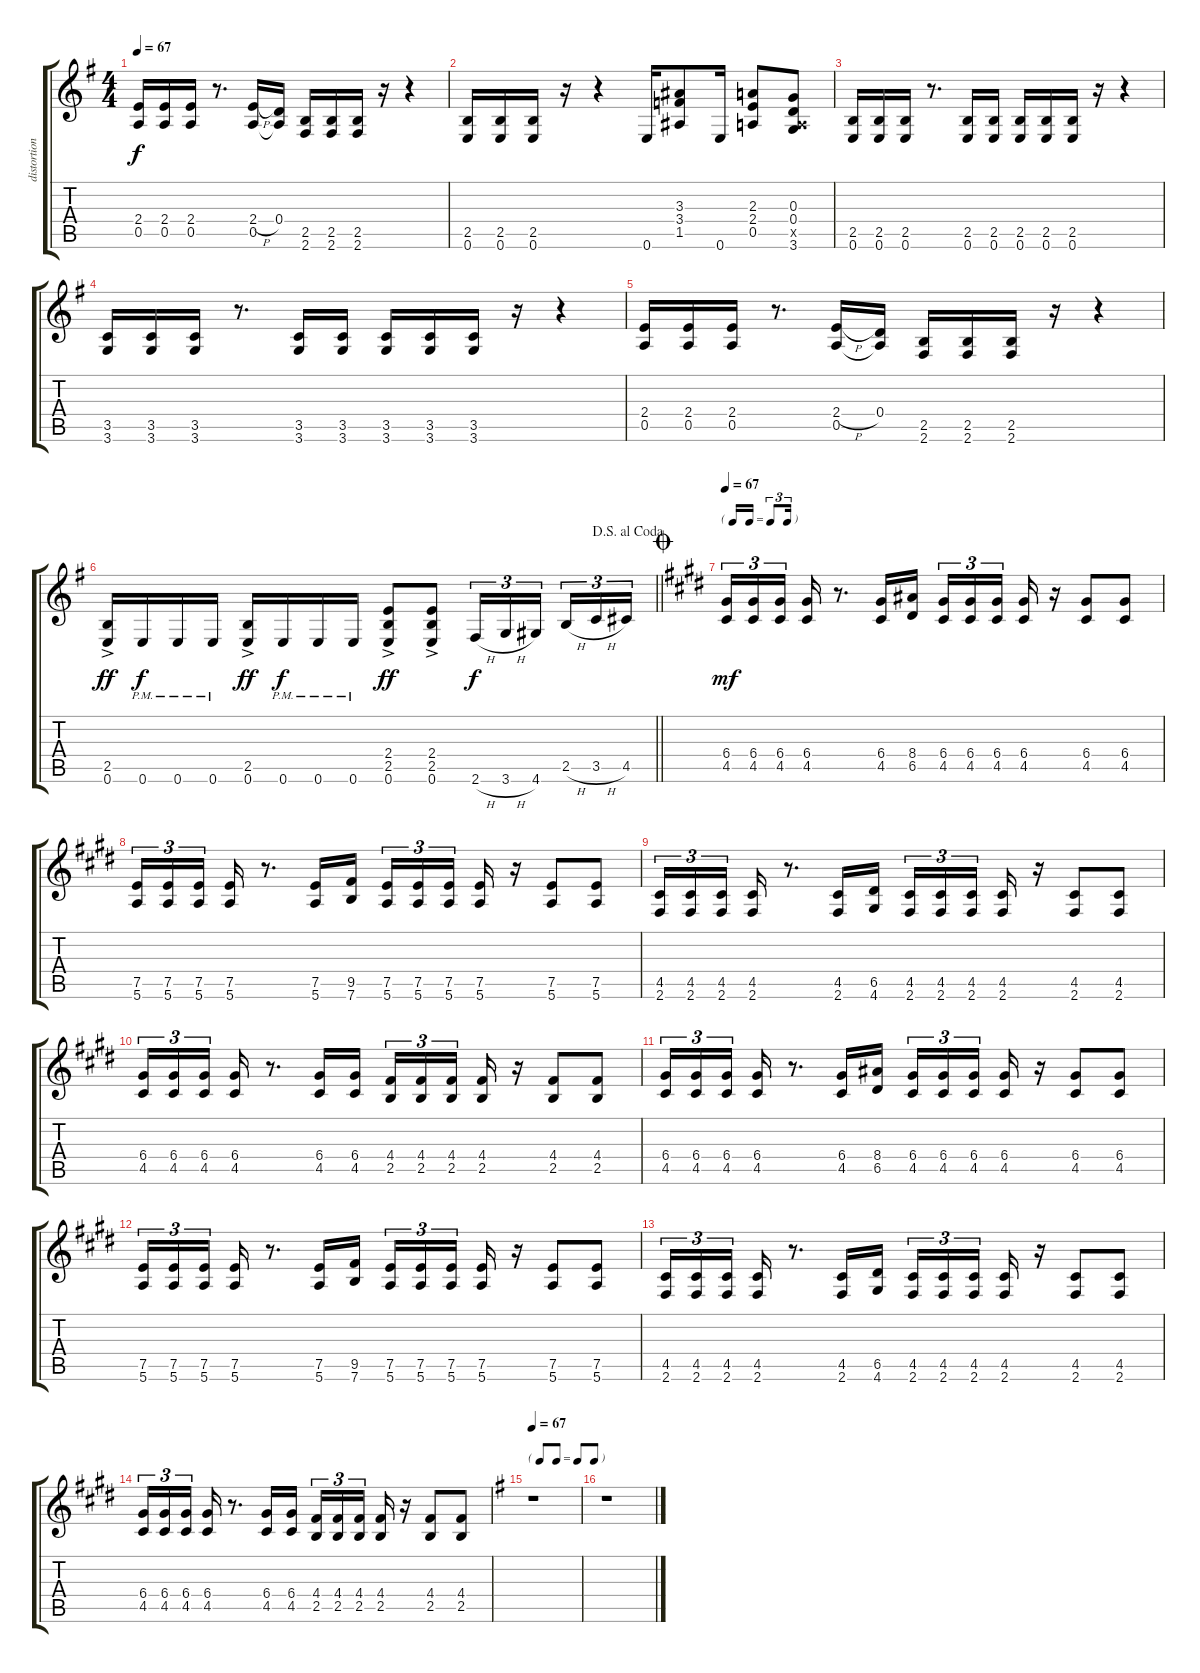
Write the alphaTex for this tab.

\track ("distortion guitar" "distortion") {instrument distortionguitar}
\staff {score tabs}
\tuning (E4 B3 G3 D3 A2 E2) {hide}
\ts (4 4)
\tempo 67
\clef g2
\ks g
(2.4 0.5).16{dy f} (2.4 0.5).16 (2.4 0.5).16 r.8{d} (2.4{h} 0.5).16 (0.4 0.5{t}).16 (2.5 2.6).16 (2.5 2.6).16 (2.5 2.6).16 r.16 r.4 |
(2.5 0.6).16 (2.5 0.6).16 (2.5 0.6).16 r.16 r.4 0.6.16 (3.3 3.4 1.5).8 0.6.16 (2.3 2.4 0.5).8 (0.3 0.4 0.5{x} 3.6).8 |
(2.5 0.6).16 (2.5 0.6).16 (2.5 0.6).16 r.8{d} (2.5 0.6).16 (2.5 0.6).16 (2.5 0.6).16 (2.5 0.6).16 (2.5 0.6).16 r.16 r.4 |
(3.5 3.6).16 (3.5 3.6).16 (3.5 3.6).16 r.8{d} (3.5 3.6).16 (3.5 3.6).16 (3.5 3.6).16 (3.5 3.6).16 (3.5 3.6).16 r.16 r.4 |
(2.4 0.5).16 (2.4 0.5).16 (2.4 0.5).16 r.8{d} (2.4{h} 0.5).16 (0.4 0.5{t}).16 (2.5 2.6).16 (2.5 2.6).16 (2.5 2.6).16 r.16 r.4 |
\jump dalsegnoalcoda
\barLineRight lightlight
(2.5{ac} 0.6{ac}).16{dy ff} 0.6{pm}.16{dy f} 0.6{pm}.16 0.6{pm}.16 (2.5{ac} 0.6{ac}).16{dy ff} 0.6{pm}.16{dy f} 0.6{pm}.16 0.6{pm}.16 (2.4{ac} 2.5{ac} 0.6{ac}).8{dy ff} (2.4{ac} 2.5{ac} 0.6{ac}).8 2.6{h}.16{tu (3 2) dy f} 3.6{h}.16{tu (3 2)} 4.6.16{tu (3 2) beam splitsecondary} 2.5{h}.16{tu (3 2)} 3.5{h}.16{tu (3 2)} 4.5.16{tu (3 2)} |
\tf triplet16th
\jump coda
\tempo 67
\ks e
(6.4 4.5).16{tu (3 2) dy mf} (6.4 4.5).16{tu (3 2)} (6.4 4.5).16{tu (3 2) beam splitsecondary} (6.4 4.5).16 r.8{d} (6.4 4.5).16 (8.4 6.5).16 (6.4 4.5).16{tu (3 2)} (6.4 4.5).16{tu (3 2)} (6.4 4.5).16{tu (3 2) beam splitsecondary} (6.4 4.5).16 r.16 (6.4 4.5).8 (6.4 4.5).8 |
\ks c#minor
(7.5 5.6).16{tu (3 2)} (7.5 5.6).16{tu (3 2)} (7.5 5.6).16{tu (3 2) beam splitsecondary} (7.5 5.6).16 r.8{d} (7.5 5.6).16 (9.5 7.6).16 (7.5 5.6).16{tu (3 2)} (7.5 5.6).16{tu (3 2)} (7.5 5.6).16{tu (3 2) beam splitsecondary} (7.5 5.6).16 r.16 (7.5 5.6).8 (7.5 5.6).8 |
\ks e
(4.5 2.6).16{tu (3 2)} (4.5 2.6).16{tu (3 2)} (4.5 2.6).16{tu (3 2) beam splitsecondary} (4.5 2.6).16 r.8{d} (4.5 2.6).16 (6.5 4.6).16 (4.5 2.6).16{tu (3 2)} (4.5 2.6).16{tu (3 2)} (4.5 2.6).16{tu (3 2) beam splitsecondary} (4.5 2.6).16 r.16 (4.5 2.6).8 (4.5 2.6).8 |
(6.4 4.5).16{tu (3 2)} (6.4 4.5).16{tu (3 2)} (6.4 4.5).16{tu (3 2) beam splitsecondary} (6.4 4.5).16 r.8{d} (6.4 4.5).16 (6.4 4.5).16 (4.4 2.5).16{tu (3 2)} (4.4 2.5).16{tu (3 2)} (4.4 2.5).16{tu (3 2) beam splitsecondary} (4.4 2.5).16 r.16 (4.4 2.5).8 (4.4 2.5).8 |
(6.4 4.5).16{tu (3 2)} (6.4 4.5).16{tu (3 2)} (6.4 4.5).16{tu (3 2) beam splitsecondary} (6.4 4.5).16 r.8{d} (6.4 4.5).16 (8.4 6.5).16 (6.4 4.5).16{tu (3 2)} (6.4 4.5).16{tu (3 2)} (6.4 4.5).16{tu (3 2) beam splitsecondary} (6.4 4.5).16 r.16 (6.4 4.5).8 (6.4 4.5).8 |
\ks c#minor
(7.5 5.6).16{tu (3 2)} (7.5 5.6).16{tu (3 2)} (7.5 5.6).16{tu (3 2) beam splitsecondary} (7.5 5.6).16 r.8{d} (7.5 5.6).16 (9.5 7.6).16 (7.5 5.6).16{tu (3 2)} (7.5 5.6).16{tu (3 2)} (7.5 5.6).16{tu (3 2) beam splitsecondary} (7.5 5.6).16 r.16 (7.5 5.6).8 (7.5 5.6).8 |
(4.5 2.6).16{tu (3 2)} (4.5 2.6).16{tu (3 2)} (4.5 2.6).16{tu (3 2) beam splitsecondary} (4.5 2.6).16 r.8{d} (4.5 2.6).16 (6.5 4.6).16 (4.5 2.6).16{tu (3 2)} (4.5 2.6).16{tu (3 2)} (4.5 2.6).16{tu (3 2) beam splitsecondary} (4.5 2.6).16 r.16 (4.5 2.6).8 (4.5 2.6).8 |
\ks e
(6.4 4.5).16{tu (3 2)} (6.4 4.5).16{tu (3 2)} (6.4 4.5).16{tu (3 2) beam splitsecondary} (6.4 4.5).16 r.8{d} (6.4 4.5).16 (6.4 4.5).16 (4.4 2.5).16{tu (3 2)} (4.4 2.5).16{tu (3 2)} (4.4 2.5).16{tu (3 2) beam splitsecondary} (4.4 2.5).16 r.16 (4.4 2.5).8 (4.4 2.5).8 |
\tf none
\tempo 67
\ks g
r.1 |
r.1
